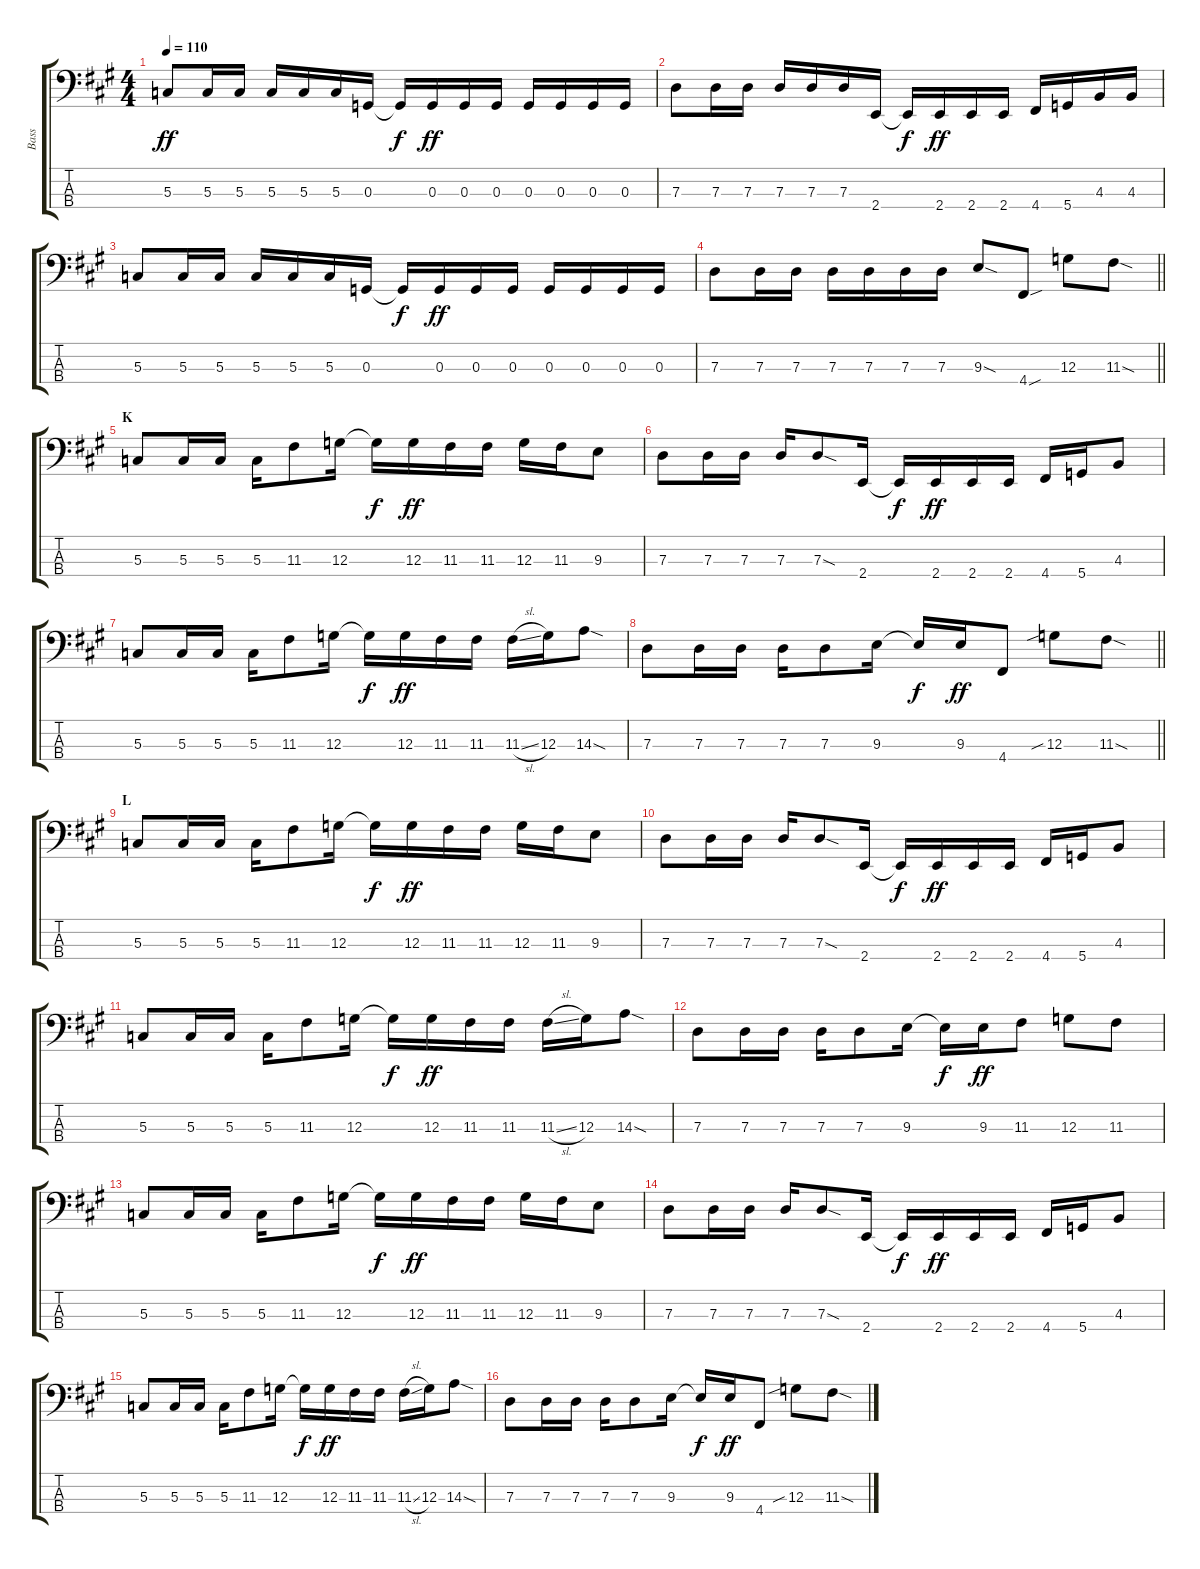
\track ("Bass" "Bass") {instrument electricbasspick}
\staff {score tabs}
\tuning (F2 C2 G1 D1) {hide}
\ts (4 4)
\tempo 110
\clef f4
\ks a
5.3.8{dy ff} 5.3.16 5.3.16 5.3.16 5.3.16 5.3.16 0.3.16 0.3{t}.16{dy f} 0.3.16{dy ff} 0.3.16 0.3.16 0.3.16 0.3.16 0.3.16 0.3.16 |
7.3.8 7.3.16 7.3.16 7.3.16 7.3.16 7.3.16 2.4.16 2.4{t}.16{dy f} 2.4.16{dy ff} 2.4.16 2.4.16 4.4.16 5.4.16 4.3.16 4.3.16 |
5.3.8 5.3.16 5.3.16 5.3.16 5.3.16 5.3.16 0.3.16 0.3{t}.16{dy f} 0.3.16{dy ff} 0.3.16 0.3.16 0.3.16 0.3.16 0.3.16 0.3.16 |
\barLineRight lightlight
7.3.8 7.3.16 7.3.16 7.3.16 7.3.16 7.3.16 7.3.16 9.3{sod}.8 4.4{sou}.8 12.3.8 11.3{sod}.8 |
\section ("" "K")
5.3.8 5.3.16 5.3.16 5.3.16 11.3.8 12.3.16 12.3{t}.16{dy f} 12.3.16{dy ff} 11.3.16 11.3.16 12.3.16 11.3.16 9.3.8 |
7.3.8 7.3.16 7.3.16 7.3.16 7.3{sod}.8 2.4.16 2.4{t}.16{dy f} 2.4.16{dy ff} 2.4.16 2.4.16 4.4.16 5.4.16 4.3.8 |
5.3.8 5.3.16 5.3.16 5.3.16 11.3.8 12.3.16 12.3{t}.16{dy f} 12.3.16{dy ff} 11.3.16 11.3.16 11.3{sl}.16 12.3.16 14.3{sod}.8 |
\barLineRight lightlight
7.3.8 7.3.16 7.3.16 7.3.16 7.3.8 9.3.16 9.3{t}.16{dy f} 9.3.16{dy ff} 4.4.8 12.3{sib}.8 11.3{sod}.8 |
\section ("" "L")
5.3.8 5.3.16 5.3.16 5.3.16 11.3.8 12.3.16 12.3{t}.16{dy f} 12.3.16{dy ff} 11.3.16 11.3.16 12.3.16 11.3.16 9.3.8 |
7.3.8 7.3.16 7.3.16 7.3.16 7.3{sod}.8 2.4.16 2.4{t}.16{dy f} 2.4.16{dy ff} 2.4.16 2.4.16 4.4.16 5.4.16 4.3.8 |
5.3.8 5.3.16 5.3.16 5.3.16 11.3.8 12.3.16 12.3{t}.16{dy f} 12.3.16{dy ff} 11.3.16 11.3.16 11.3{sl}.16 12.3.16 14.3{sod}.8 |
7.3.8 7.3.16 7.3.16 7.3.16 7.3.8 9.3.16 9.3{t}.16{dy f} 9.3.16{dy ff} 11.3.8 12.3.8 11.3.8 |
5.3.8 5.3.16 5.3.16 5.3.16 11.3.8 12.3.16 12.3{t}.16{dy f} 12.3.16{dy ff} 11.3.16 11.3.16 12.3.16 11.3.16 9.3.8 |
7.3.8 7.3.16 7.3.16 7.3.16 7.3{sod}.8 2.4.16 2.4{t}.16{dy f} 2.4.16{dy ff} 2.4.16 2.4.16 4.4.16 5.4.16 4.3.8 |
5.3.8 5.3.16 5.3.16 5.3.16 11.3.8 12.3.16 12.3{t}.16{dy f} 12.3.16{dy ff} 11.3.16 11.3.16 11.3{sl}.16 12.3.16 14.3{sod}.8 |
7.3.8 7.3.16 7.3.16 7.3.16 7.3.8 9.3.16 9.3{t}.16{dy f} 9.3.16{dy ff} 4.4.8 12.3{sib}.8 11.3{sod}.8
